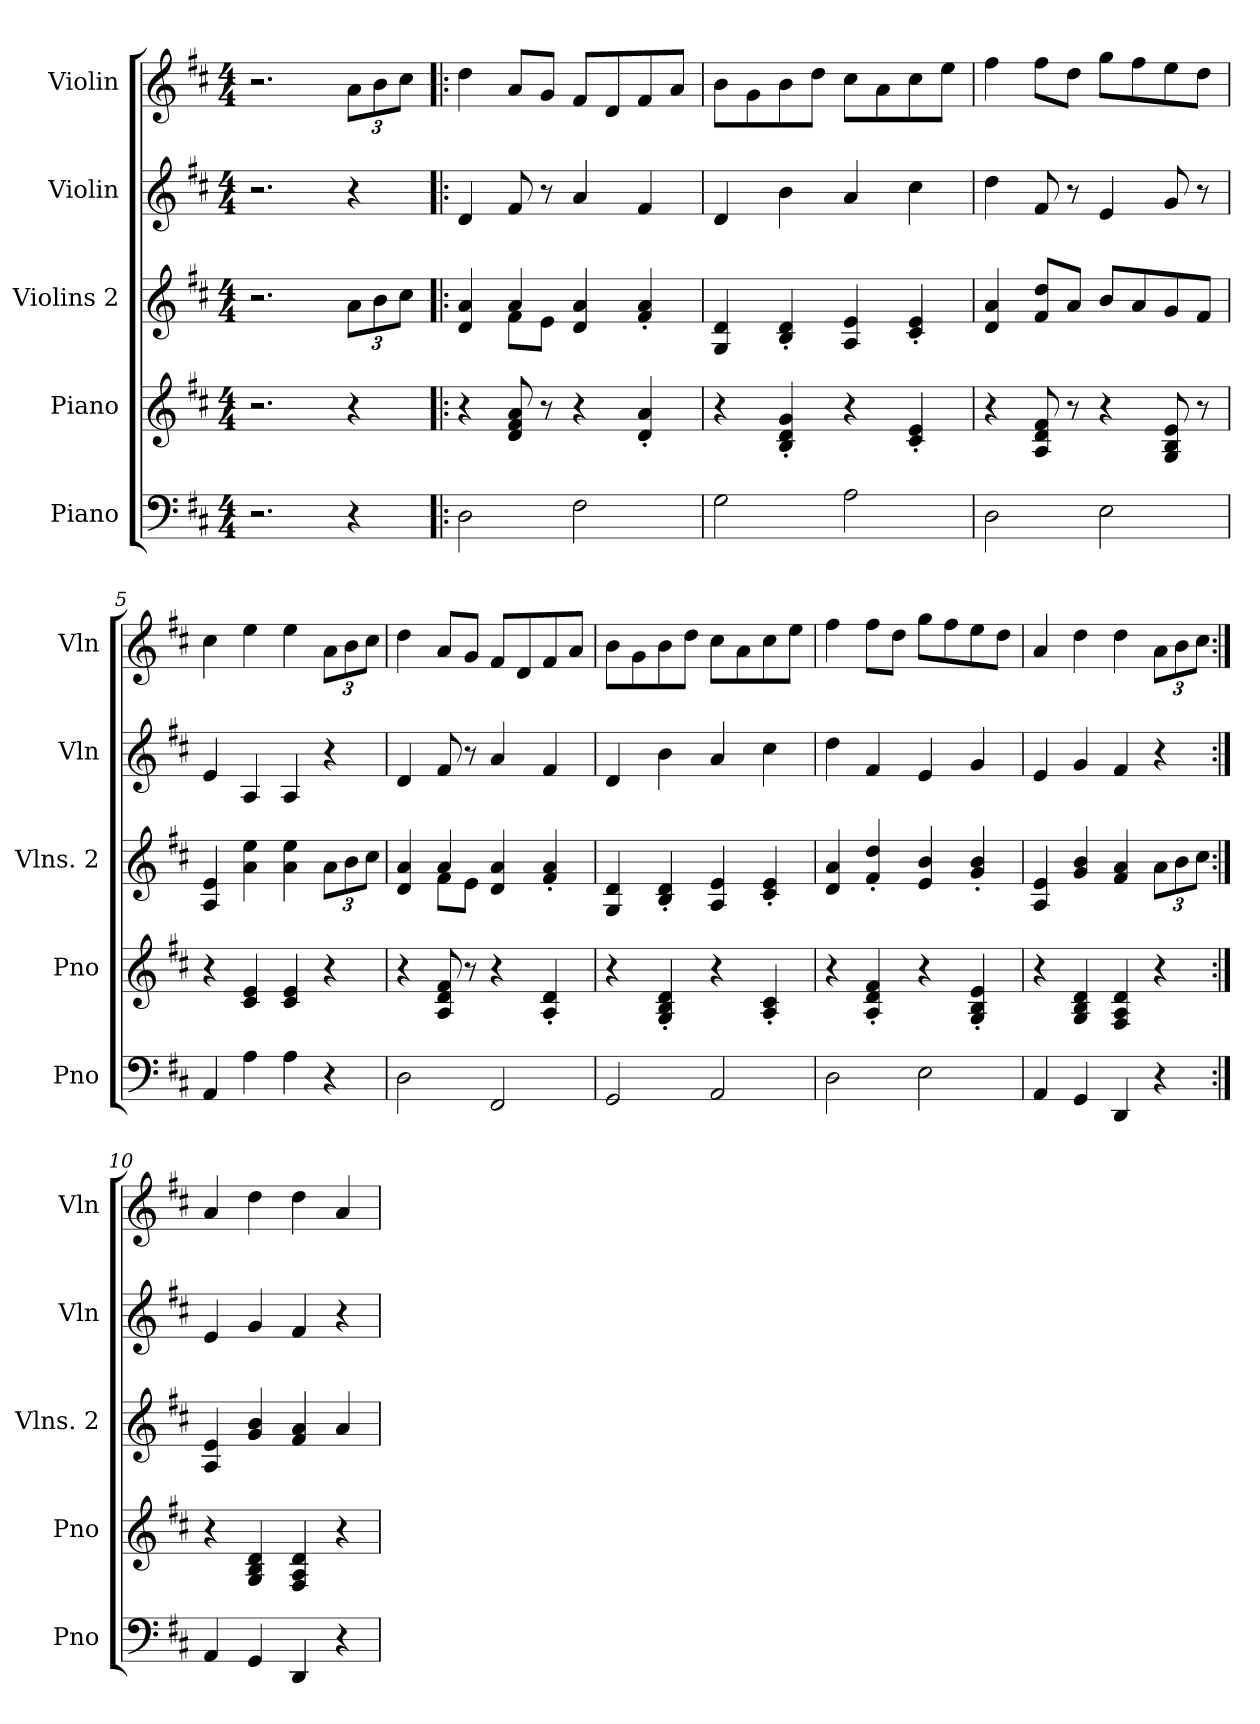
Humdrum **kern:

**kern	**kern	**kern	**kern	**kern
*part5	*part4	*part3	*part2	*part1
*staff5	*staff4	*staff3	*staff2	*staff1
*I"Piano	*I"Piano	*I"Violins 2	*I"Violin	*I"Violin
*I'Pno	*I'Pno	*I'Vlns. 2	*I'Vln	*I'Vln
*clefF4	*clefG2	*clefG2	*clefG2	*clefG2
*k[f#c#]	*k[f#c#]	*k[f#c#]	*k[f#c#]	*k[f#c#]
*M4/4	*M4/4	*M4/4	*M4/4	*M4/4
=1	=1	=1	=1	=1
2.r	2.r	2.r	2.r	2.r
*	*	*Xbrackettup	*	*Xbrackettup
4r	4r	12a\L	4r	12a\L
.	.	12b\	.	12b\
.	.	12cc#\J	.	12cc#\J
=2!|:	=2!|:	=2!|:	=2!|:	=2!|:
*	*	*^	*	*
2D\	4r	4d/ 4a/	4ryy	4d/	4dd\
.	8d/ 8f#/ 8a/	4a/	8f#\L	8f#/	8a/L
.	8r	.	8e\J	8r	8g/J
2F#\	4r	4d/ 4a/	2ryy	4a/	8f#/L
.	.	.	.	.	8d/
.	4d/' 4a/'	4f#/' 4a/'	.	4f#/	8f#/
.	.	.	.	.	8a/J
*	*	*v	*v	*	*
=3	=3	=3	=3	=3
2G\	4r	4G/ 4d/	4d/	8b\L
.	.	.	.	8g\
.	4B/' 4d/' 4g/'	4B/' 4d/'	4b\	8b\
.	.	.	.	8dd\J
2A\	4r	4A/ 4e/	4a/	8cc#\L
.	.	.	.	8a\
.	4c#/' 4e/'	4c#/' 4e/'	4cc#\	8cc#\
.	.	.	.	8ee\J
=4	=4	=4	=4	=4
2D\	4r	4d/ 4a/	4dd\	4ff#\
.	8A/ 8d/ 8f#/	8f#/ 8dd/L	8f#/	8ff#\L
.	8r	8a/J	8r	8dd\J
2E\	4r	8b/L	4e/	8gg\L
.	.	8a/	.	8ff#\
.	8G/ 8B/ 8e/	8g/	8g/	8ee\
.	8r	8f#/J	8r	8dd\J
=5	=5	=5	=5	=5
4AA/	4r	4A/ 4e/	4e/	4cc#\
4A\	4c#/ 4e/	4a\ 4ee\	4A/	4ee\
4A\	4c#/ 4e/	4a\ 4ee\	4A/	4ee\
4r	4r	12a\L	4r	12a\L
.	.	12b\	.	12b\
.	.	12cc#\J	.	12cc#\J
!!LO:LB:g=z
=6	=6	=6	=6	=6
*	*	*^	*	*
2D\	4r	4d/ 4a/	4ryy	4d/	4dd\
.	8A/ 8d/ 8f#/	4a/	8f#\L	8f#/	8a/L
.	8r	.	8e\J	8r	8g/J
2FF#/	4r	4d/ 4a/	2ryy	4a/	8f#/L
.	.	.	.	.	8d/
.	4A/' 4d/'	4f#/' 4a/'	.	4f#/	8f#/
.	.	.	.	.	8a/J
*	*	*v	*v	*	*
=7	=7	=7	=7	=7
2GG/	4r	4G/ 4d/	4d/	8b\L
.	.	.	.	8g\
.	4G/' 4B/' 4d/'	4B/' 4d/'	4b\	8b\
.	.	.	.	8dd\J
2AA/	4r	4A/ 4e/	4a/	8cc#\L
.	.	.	.	8a\
.	4A/' 4c#/'	4c#/' 4e/'	4cc#\	8cc#\
.	.	.	.	8ee\J
=8	=8	=8	=8	=8
2D\	4r	4d/ 4a/	4dd\	4ff#\
.	4A/' 4d/' 4f#/'	4f#/' 4dd/'	4f#/	8ff#\L
.	.	.	.	8dd\J
2E\	4r	4e/ 4b/	4e/	8gg\L
.	.	.	.	8ff#\
.	4G/' 4B/' 4e/'	4g/' 4b/'	4g/	8ee\
.	.	.	.	8dd\J
=9	=9	=9	=9	=9
4AA/	4r	4A/ 4e/	4e/	4a/
4GG/	4G/ 4B/ 4d/	4g/ 4b/	4g/	4dd\
4DD/	4F#/ 4A/ 4d/	4f#/ 4a/	4f#/	4dd\
4r	4r	12a\L	4r	12a\L
.	.	12b\	.	12b\
.	.	12cc#\J	.	12cc#\J
=10:|!	=10:|!	=10:|!	=10:|!	=10:|!
4AA/	4r	4A/ 4e/	4e/	4a/
4GG/	4G/ 4B/ 4d/	4g/ 4b/	4g/	4dd\
4DD/	4F#/ 4A/ 4d/	4f#/ 4a/	4f#/	4dd\
4r	4r	4a/	4r	4a/
=	=	=	=	=
*-	*-	*-	*-	*-
